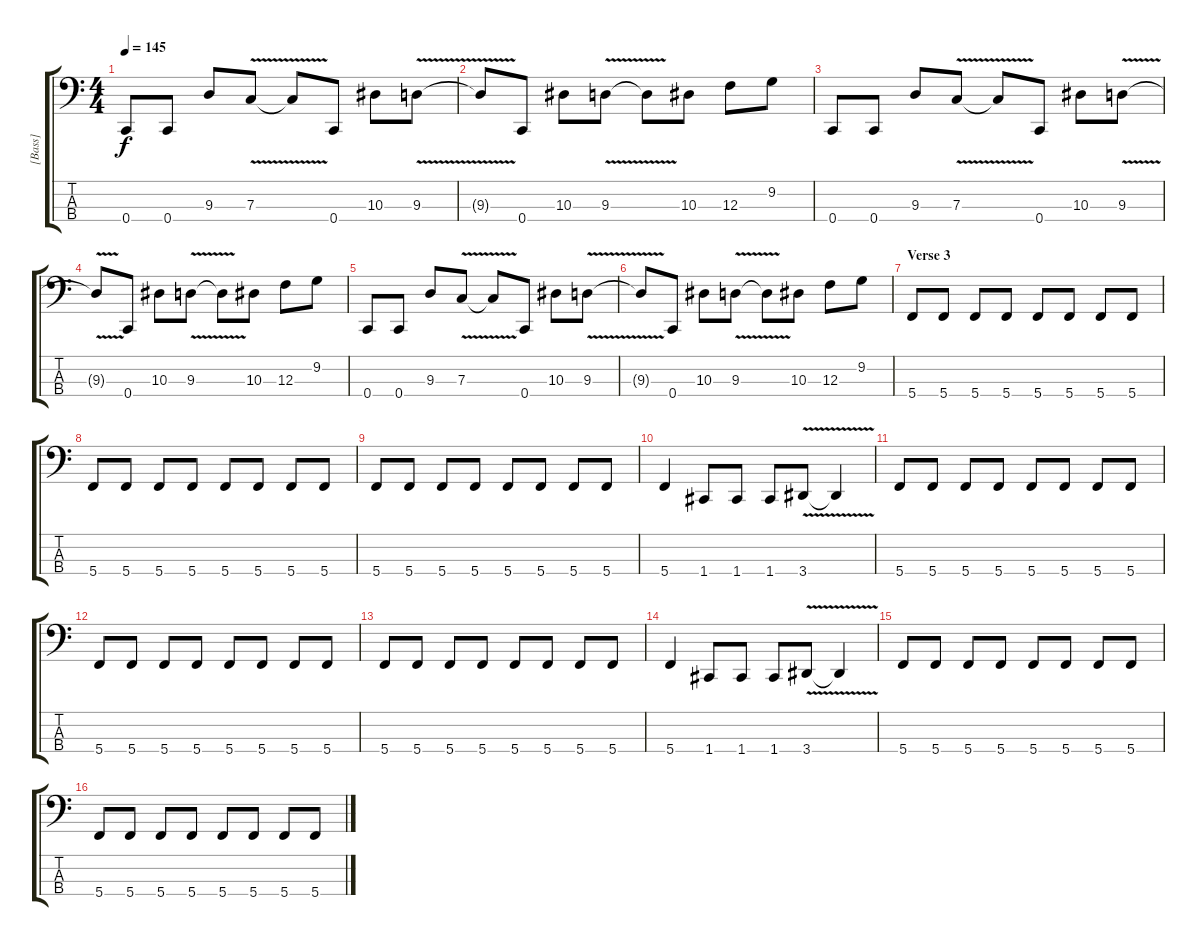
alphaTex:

\track ("[Bass]" "[Bass]") {instrument electricbasspick}
\staff {score tabs}
\tuning (Eb2 Bb1 F1 C1) {hide}
\ts (4 4)
\tempo 145
\clef f4
\ks c
0.4.8{dy f} 0.4.8 9.3.8 7.3{v}.8 7.3{t}.8 0.4.8 10.3.8 9.3{v}.8 |
9.3{t}.8 0.4.8 10.3.8 9.3{v}.8 9.3{t}.8 10.3.8 12.3.8 9.2.8 |
0.4.8 0.4.8 9.3.8 7.3{v}.8 7.3{t}.8 0.4.8 10.3.8 9.3{v}.8 |
9.3{t}.8 0.4.8 10.3.8 9.3{v}.8 9.3{t}.8 10.3.8 12.3.8 9.2.8 |
0.4.8 0.4.8 9.3.8 7.3{v}.8 7.3{t}.8 0.4.8 10.3.8 9.3{v}.8 |
9.3{t}.8 0.4.8 10.3.8 9.3{v}.8 9.3{t}.8 10.3.8 12.3.8 9.2.8 |
\section ("" "Verse 3")
5.4.8 5.4.8 5.4.8 5.4.8 5.4.8 5.4.8 5.4.8 5.4.8 |
5.4.8 5.4.8 5.4.8 5.4.8 5.4.8 5.4.8 5.4.8 5.4.8 |
5.4.8 5.4.8 5.4.8 5.4.8 5.4.8 5.4.8 5.4.8 5.4.8 |
5.4.4 1.4.8 1.4.8 1.4.8 3.4{v}.8 3.4{t}.4 |
5.4.8 5.4.8 5.4.8 5.4.8 5.4.8 5.4.8 5.4.8 5.4.8 |
5.4.8 5.4.8 5.4.8 5.4.8 5.4.8 5.4.8 5.4.8 5.4.8 |
5.4.8 5.4.8 5.4.8 5.4.8 5.4.8 5.4.8 5.4.8 5.4.8 |
5.4.4 1.4.8 1.4.8 1.4.8 3.4{v}.8 3.4{t}.4 |
5.4.8 5.4.8 5.4.8 5.4.8 5.4.8 5.4.8 5.4.8 5.4.8 |
5.4.8 5.4.8 5.4.8 5.4.8 5.4.8 5.4.8 5.4.8 5.4.8
